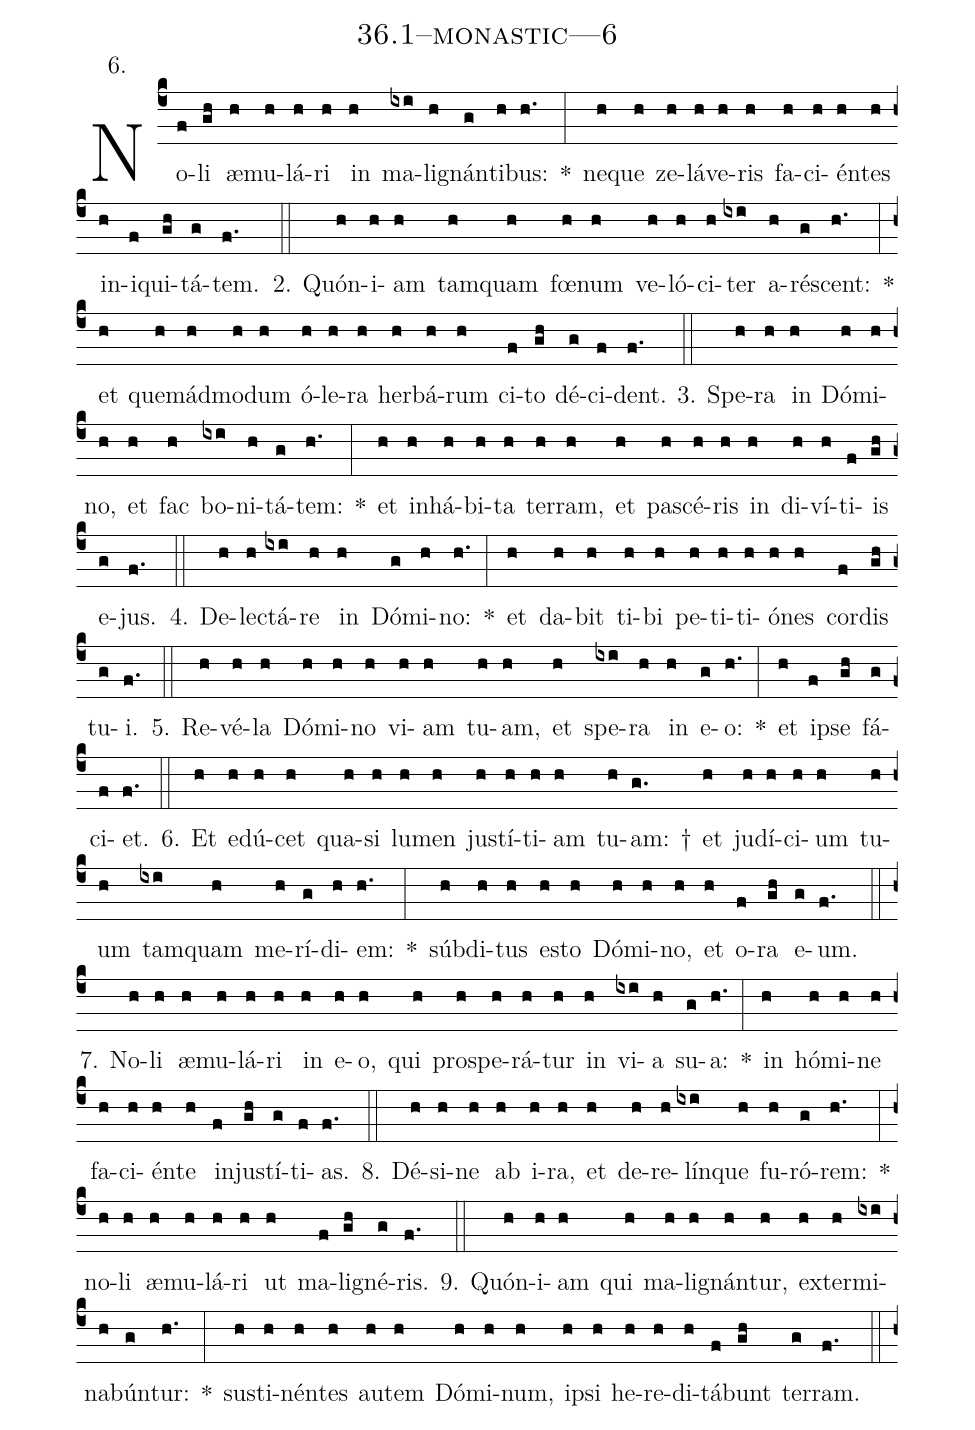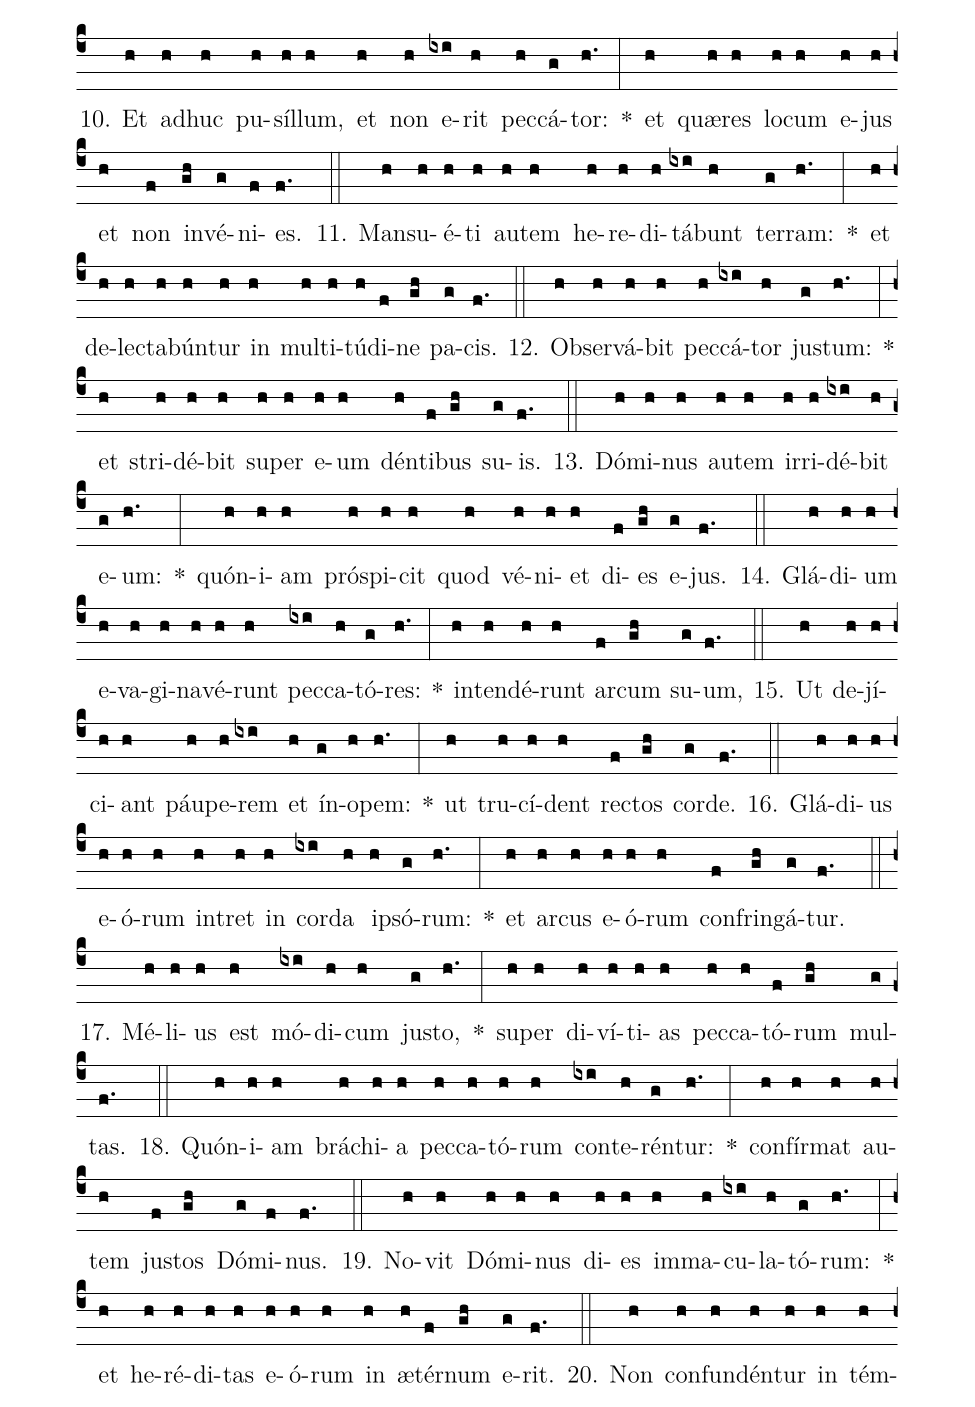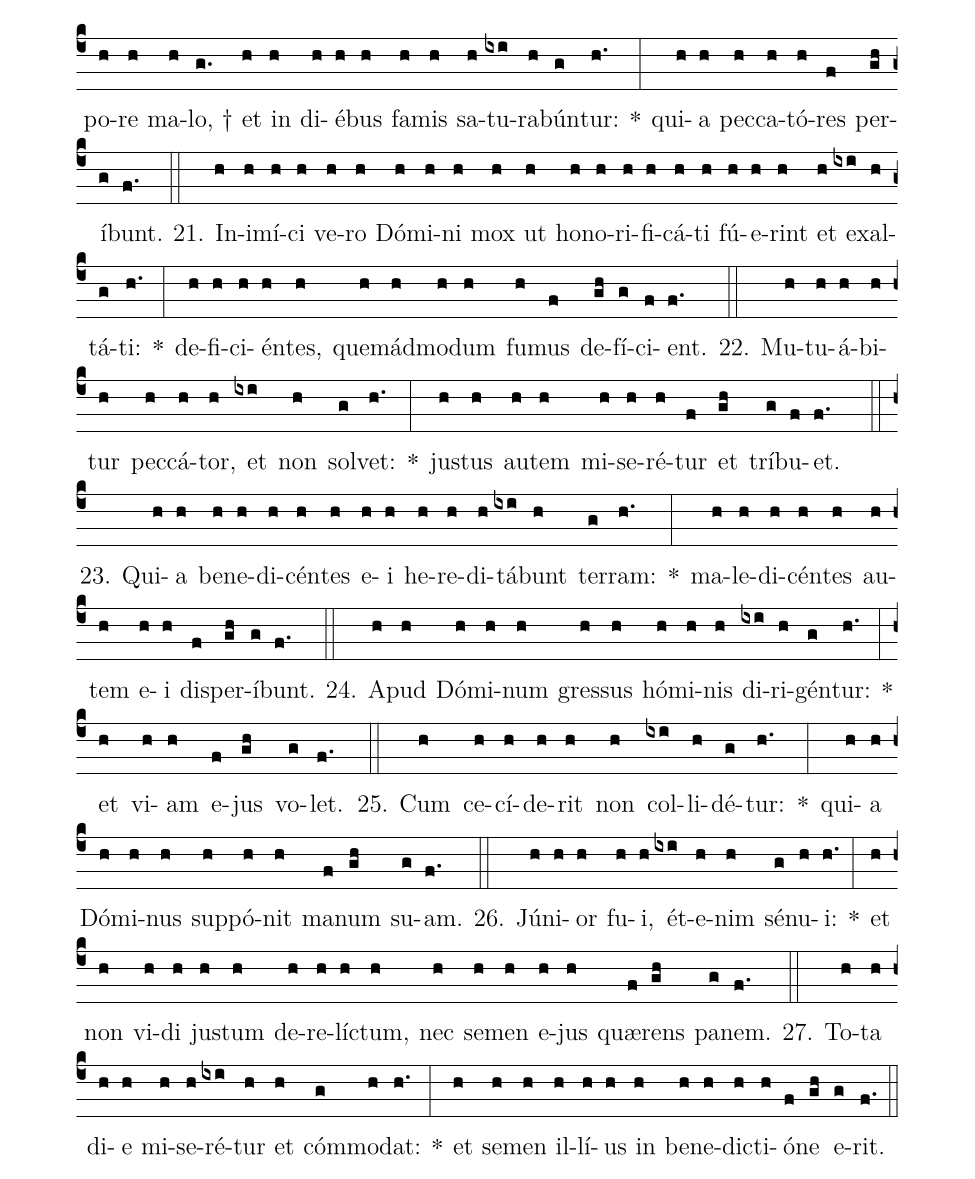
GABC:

name: 36.1--monastic---6;
annotation: 6.;
%%
(c4)No(f)li(gh) æ(h)mu(h)lá(h)ri(h) in(h) ma(ixi)li(h)gnán(g)ti(h)bus:(h.) *(:) ne(h)que(h) ze(h)lá(h)ve(h)ris(h) fa(h)ci(h)én(h)tes(h) in(h)i(f)qui(gh)tá(g)tem.(f.) (::)
2. Quón(h)i(h)am(h) tam(h)quam(h) fœ(h)num(h) ve(h)ló(h)ci(h)ter(ixi) a(h)ré(g)scent:(h.) *(:) et(h) quem(h)ád(h)mo(h)dum(h) ó(h)le(h)ra(h) her(h)bá(h)rum(h) ci(f)to(gh) dé(g)ci(f)dent.(f.) (::)
3. Spe(h)ra(h) in(h) Dó(h)mi(h)no,(h) et(h) fac(h) bo(ixi)ni(h)tá(g)tem:(h.) *(:) et(h) in(h)há(h)bi(h)ta(h) ter(h)ram,(h) et(h) pa(h)scé(h)ris(h) in(h) di(h)ví(h)ti(f)is(gh) e(g)jus.(f.) (::)
4. De(h)lec(h)tá(ixi)re(h) in(h) Dó(g)mi(h)no:(h.) *(:) et(h) da(h)bit(h) ti(h)bi(h) pe(h)ti(h)ti(h)ó(h)nes(h) cor(f)dis(gh) tu(g)i.(f.) (::)
5. Re(h)vé(h)la(h) Dó(h)mi(h)no(h) vi(h)am(h) tu(h)am,(h) et(h) spe(ixi)ra(h) in(h) e(g)o:(h.) *(:) et(h) ip(f)se(gh) fá(g)ci(f)et.(f.) (::)
6. Et(h) e(h)dú(h)cet(h) qua(h)si(h) lu(h)men(h) jus(h)tí(h)ti(h)am(h) tu(h)am: †(g.) et(h) ju(h)dí(h)ci(h)um(h) tu(h)um(h) tam(ixi)quam(h) me(h)rí(g)di(h)em:(h.) *(:) súb(h)di(h)tus(h) es(h)to(h) Dó(h)mi(h)no,(h) et(h) o(f)ra(gh) e(g)um.(f.) (::)
7. No(h)li(h) æ(h)mu(h)lá(h)ri(h) in(h) e(h)o,(h) qui(h) pro(h)spe(h)rá(h)tur(h) in(h) vi(ixi)a(h) su(g)a:(h.) *(:) in(h) hó(h)mi(h)ne(h) fa(h)ci(h)én(h)te(h) in(f)jus(gh)tí(g)ti(f)as.(f.) (::)
8. Dé(h)si(h)ne(h) ab(h) i(h)ra,(h) et(h) de(h)re(h)lín(ixi)que(h) fu(h)ró(g)rem:(h.) *(:) no(h)li(h) æ(h)mu(h)lá(h)ri(h) ut(h) ma(f)li(gh)gné(g)ris.(f.) (::)
9. Quón(h)i(h)am(h) qui(h) ma(h)li(h)gnán(h)tur,(h) ex(h)ter(h)mi(ixi)na(h)bún(g)tur:(h.) *(:) sus(h)ti(h)nén(h)tes(h) au(h)tem(h) Dó(h)mi(h)num,(h) ip(h)si(h) he(h)re(h)di(h)tá(f)bunt(gh) ter(g)ram.(f.) (::)
10. Et(h) ad(h)huc(h) pu(h)síl(h)lum,(h) et(h) non(h) e(ixi)rit(h) pec(h)cá(g)tor:(h.) *(:) et(h) quæ(h)res(h) lo(h)cum(h) e(h)jus(h) et(h) non(f) in(gh)vé(g)ni(f)es.(f.) (::)
11. Man(h)su(h)é(h)ti(h) au(h)tem(h) he(h)re(h)di(h)tá(ixi)bunt(h) ter(g)ram:(h.) *(:) et(h) de(h)lec(h)ta(h)bún(h)tur(h) in(h) mul(h)ti(h)tú(h)di(f)ne(gh) pa(g)cis.(f.) (::)
12. Ob(h)ser(h)vá(h)bit(h) pec(h)cá(ixi)tor(h) jus(g)tum:(h.) *(:) et(h) stri(h)dé(h)bit(h) su(h)per(h) e(h)um(h) dén(h)ti(f)bus(gh) su(g)is.(f.) (::)
13. Dó(h)mi(h)nus(h) au(h)tem(h) ir(h)ri(h)dé(ixi)bit(h) e(g)um:(h.) *(:) quón(h)i(h)am(h) pró(h)spi(h)cit(h) quod(h) vé(h)ni(h)et(h) di(f)es(gh) e(g)jus.(f.) (::)
14. Glá(h)di(h)um(h) e(h)va(h)gi(h)na(h)vé(h)runt(h) pec(ixi)ca(h)tó(g)res:(h.) *(:) in(h)ten(h)dé(h)runt(h) ar(f)cum(gh) su(g)um,(f.) (::)
15. Ut(h) de(h)jí(h)ci(h)ant(h) páu(h)pe(h)rem(ixi) et(h) ín(g)o(h)pem:(h.) *(:) ut(h) tru(h)cí(h)dent(h) rec(f)tos(gh) cor(g)de.(f.) (::)
16. Glá(h)di(h)us(h) e(h)ó(h)rum(h) in(h)tret(h) in(h) cor(ixi)da(h) ip(h)só(g)rum:(h.) *(:) et(h) ar(h)cus(h) e(h)ó(h)rum(h) con(f)frin(gh)gá(g)tur.(f.) (::)
17. Mé(h)li(h)us(h) est(h) mó(ixi)di(h)cum(h) jus(g)to,(h.) *(:) su(h)per(h) di(h)ví(h)ti(h)as(h) pec(h)ca(h)tó(f)rum(gh) mul(g)tas.(f.) (::)
18. Quón(h)i(h)am(h) brá(h)chi(h)a(h) pec(h)ca(h)tó(h)rum(h) con(ixi)te(h)rén(g)tur:(h.) *(:) con(h)fír(h)mat(h) au(h)tem(h) jus(f)tos(gh) Dó(g)mi(f)nus.(f.) (::)
19. No(h)vit(h) Dó(h)mi(h)nus(h) di(h)es(h) im(h)ma(h)cu(ixi)la(h)tó(g)rum:(h.) *(:) et(h) he(h)ré(h)di(h)tas(h) e(h)ó(h)rum(h) in(h) æ(h)tér(f)num(gh) e(g)rit.(f.) (::)
20. Non(h) con(h)fun(h)dén(h)tur(h) in(h) tém(h)po(h)re(h) ma(h)lo, †(g.) et(h) in(h) di(h)é(h)bus(h) fa(h)mis(h) sa(h)tu(ixi)ra(h)bún(g)tur:(h.) *(:) qui(h)a(h) pec(h)ca(h)tó(h)res(f) per(gh)í(g)bunt.(f.) (::)
21. In(h)i(h)mí(h)ci(h) ve(h)ro(h) Dó(h)mi(h)ni(h) mox(h) ut(h) ho(h)no(h)ri(h)fi(h)cá(h)ti(h) fú(h)e(h)rint(h) et(h) ex(ixi)al(h)tá(g)ti:(h.) *(:) de(h)fi(h)ci(h)én(h)tes,(h) quem(h)ád(h)mo(h)dum(h) fu(h)mus(f) de(gh)fí(g)ci(f)ent.(f.) (::)
22. Mu(h)tu(h)á(h)bi(h)tur(h) pec(h)cá(h)tor,(h) et(ixi) non(h) sol(g)vet:(h.) *(:) jus(h)tus(h) au(h)tem(h) mi(h)se(h)ré(h)tur(f) et(gh) trí(g)bu(f)et.(f.) (::)
23. Qui(h)a(h) be(h)ne(h)di(h)cén(h)tes(h) e(h)i(h) he(h)re(h)di(h)tá(ixi)bunt(h) ter(g)ram:(h.) *(:) ma(h)le(h)di(h)cén(h)tes(h) au(h)tem(h) e(h)i(h) dis(f)per(gh)í(g)bunt.(f.) (::)
24. A(h)pud(h) Dó(h)mi(h)num(h) gres(h)sus(h) hó(h)mi(h)nis(h) di(ixi)ri(h)gén(g)tur:(h.) *(:) et(h) vi(h)am(h) e(f)jus(gh) vo(g)let.(f.) (::)
25. Cum(h) ce(h)cí(h)de(h)rit(h) non(h) col(ixi)li(h)dé(g)tur:(h.) *(:) qui(h)a(h) Dó(h)mi(h)nus(h) sup(h)pó(h)nit(h) ma(f)num(gh) su(g)am.(f.) (::)
26. Jú(h)ni(h)or(h) fu(h)i,(h) ét(ixi)e(h)nim(h) sé(g)nu(h)i:(h.) *(:) et(h) non(h) vi(h)di(h) jus(h)tum(h) de(h)re(h)líc(h)tum,(h) nec(h) se(h)men(h) e(h)jus(h) quæ(f)rens(gh) pa(g)nem.(f.) (::)
27. To(h)ta(h) di(h)e(h) mi(h)se(h)ré(ixi)tur(h) et(h) cóm(g)mo(h)dat:(h.) *(:) et(h) se(h)men(h) il(h)lí(h)us(h) in(h) be(h)ne(h)dic(h)ti(h)ó(f)ne(gh) e(g)rit.(f.) (::)
